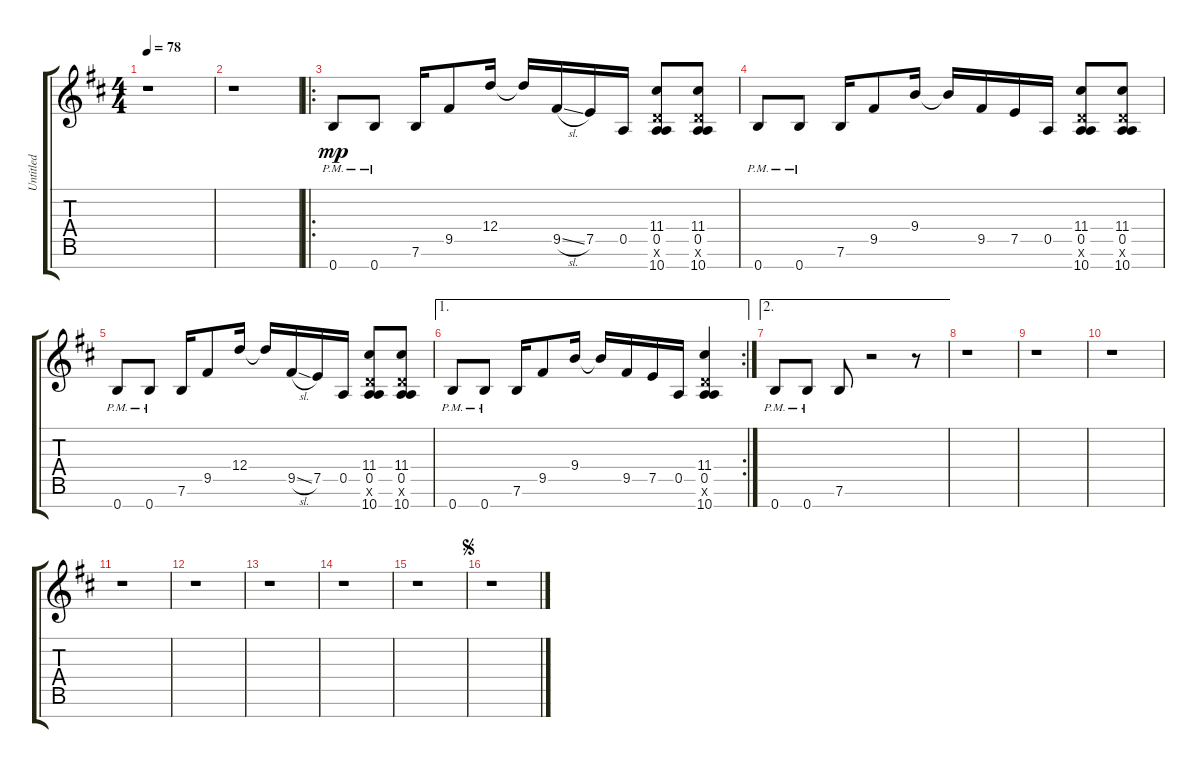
\track ("Untitled" "Untitled") {instrument electricguitarclean}
\staff {score tabs}
\tuning (E4 B3 G3 D3 A2 E2 B1) {hide}
\ts (4 4)
\tempo 78
\clef g2
\ks d
r.1{dy mp instrument electricguitarclean} |
r.1 |
\ro
0.7{pm}.8{ot 8vb} 0.7{pm}.8{ot 8vb} 7.6.16 9.5.8 12.4.16 12.4{t}.16 9.5{sl}.16 7.5.16 0.5.16 (11.4 0.5 10.6{x} 10.7).8 (11.4 0.5 10.6{x} 10.7).8 |
0.7{pm}.8{ot 8vb} 0.7{pm}.8{ot 8vb} 7.6.16 9.5.8 9.4.16 9.4{t}.16 9.5.16 7.5.16 0.5.16 (11.4 0.5 10.6{x} 10.7).8 (11.4 0.5 10.6{x} 10.7).8 |
0.7{pm}.8{ot 8vb} 0.7{pm}.8{ot 8vb} 7.6.16 9.5.8 12.4.16 12.4{t}.16 9.5{sl}.16 7.5.16 0.5.16 (11.4 0.5 10.6{x} 10.7).8 (11.4 0.5 10.6{x} 10.7).8 |
\ae 1
\rc 2
0.7{pm}.8{ot 8vb} 0.7{pm}.8{ot 8vb} 7.6.16 9.5.8 9.4.16 9.4{t}.16 9.5.16 7.5.16 0.5.16 (11.4 0.5 10.6{x} 10.7).4 |
\ae 2
0.7{pm}.8{ot 8vb} 0.7{pm}.8{ot 8vb} 7.6.8 r.2 r.8 |
r.1 |
r.1 |
r.1 |
r.1 |
r.1 |
r.1 |
r.1 |
r.1 |
\jump segno
r.1
